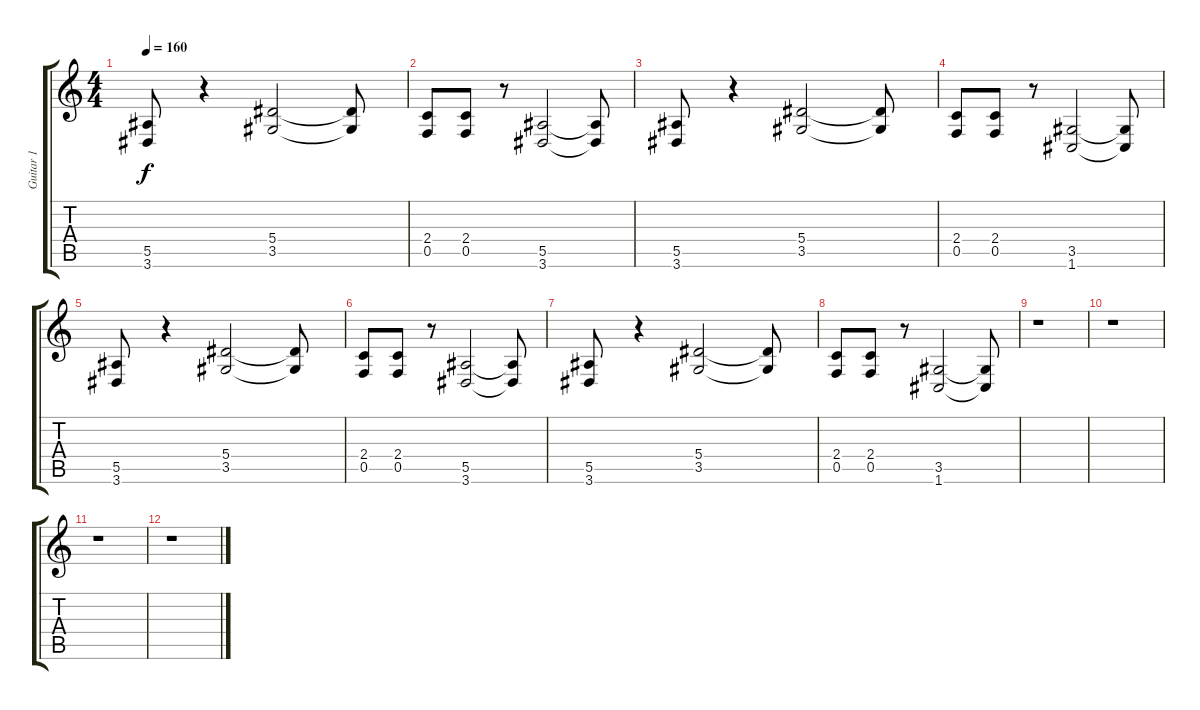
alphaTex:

\track ("Guitar 1" "Guitar 1") {instrument distortionguitar}
\staff {score tabs}
\tuning (C4 G3 Eb3 Bb2 F2 C2) {hide}
\ts (4 4)
\tempo 160
\clef g2
\ks c
(5.5 3.6).8{dy f volume 13 balance 8} r.4 (5.4 3.5).2 (5.4{t} 3.5{t}).8 |
(2.4 0.5).8 (2.4 0.5).8 r.8 (5.5 3.6).2 (5.5{t} 3.6{t}).8 |
(5.5 3.6).8 r.4 (5.4 3.5).2 (5.4{t} 3.5{t}).8 |
(2.4 0.5).8 (2.4 0.5).8 r.8 (3.5 1.6).2 (3.5{t} 1.6{t}).8 |
(5.5 3.6).8 r.4 (5.4 3.5).2 (5.4{t} 3.5{t}).8 |
(2.4 0.5).8 (2.4 0.5).8 r.8 (5.5 3.6).2 (5.5{t} 3.6{t}).8 |
(5.5 3.6).8 r.4 (5.4 3.5).2 (5.4{t} 3.5{t}).8 |
(2.4 0.5).8 (2.4 0.5).8 r.8 (3.5 1.6).2 (3.5{t} 1.6{t}).8 |
r.1 |
r.1 |
r.1 |
r.1
